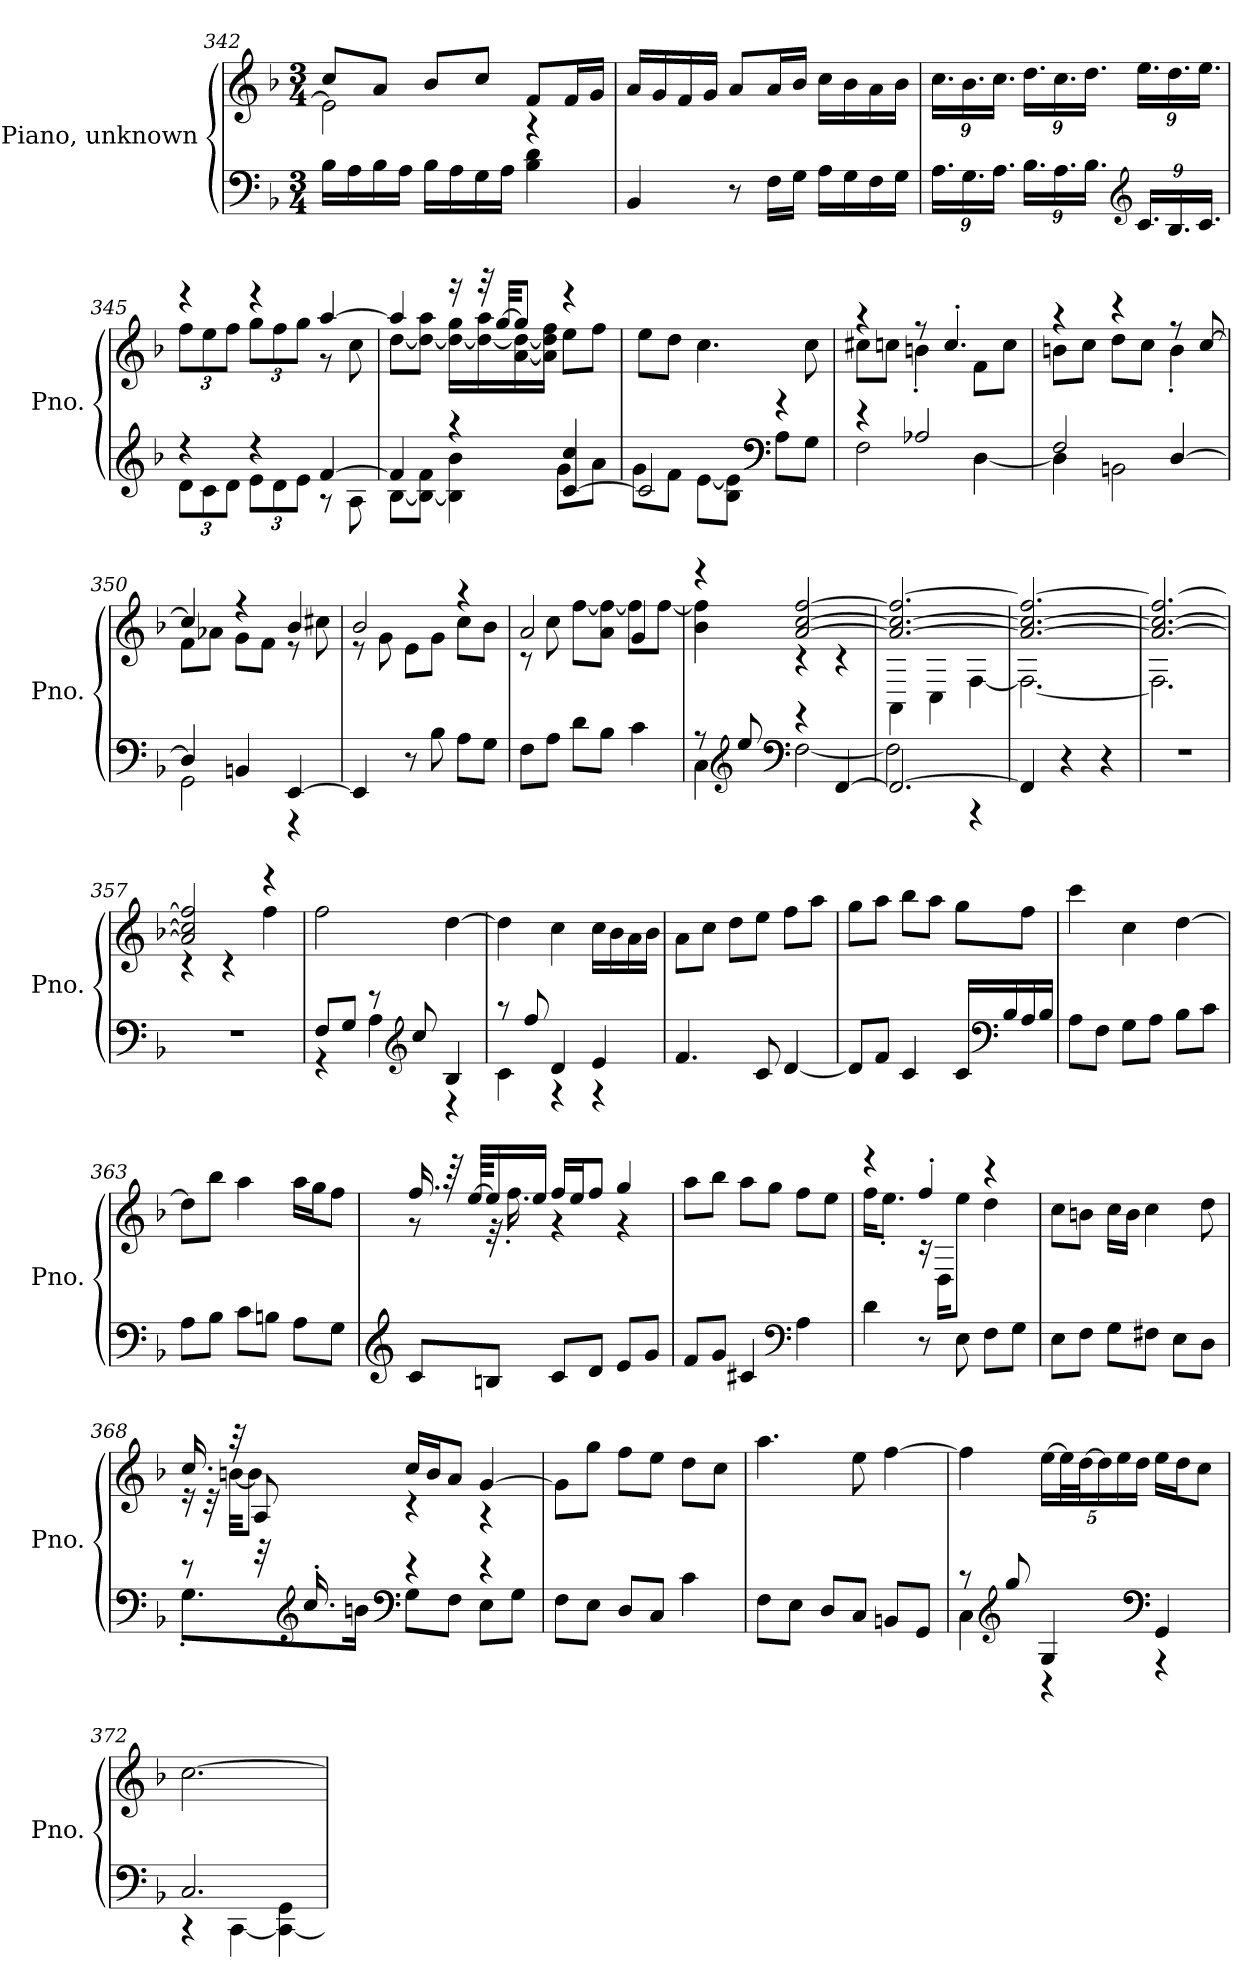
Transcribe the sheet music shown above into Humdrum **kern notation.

**kern	**kern
*part1	*part1
*staff2	*staff1
*I"Piano, unknown	*
*I'Pno.	*
*clefF4	*clefG2
*k[b-]	*k[b-]
*M3/4	*M3/4
=342	=342
*	*^
16B-\LL	8cc/L	2e-\]
16A\	.	.
16B-\	8a/J	.
16A\JJ	.	.
16B-\LL	8b-/L	.
16A\	.	.
16G\	8cc/J	.
16A\JJ	.	.
4B-\ 4d\	8f/L	4r
.	16f/L	.
.	16g/JJ	.
*	*v	*v
=343	=343
4BB-/	16a/LL
.	16g/
.	16f/
.	16g/JJ
8r	8a/L
16F\LL	16a/L
16G\JJ	16b-/JJ
16A\LL	16cc\LL
16G\	16b-\
16F\	16a\
16G\JJ	16b-\JJ
!!LO:LB:g=z
=344	=344
*Xbrackettup	*Xbrackettup
18.A\LL	18.cc\LL
18.G\	18.b-\
18.A\JJ	18.cc\JJ
18.B-\LL	18.dd\LL
18.A\	18.cc\
18.B-\JJ	18.dd\JJ
*clefG2	*
18.c/LL	18.ee\LL
18.B-/	18.dd\
18.c/JJ	18.ee\JJ
=345	=345
*^	*^
4r	12d\L	4r	12ff\L
.	12c\	.	12ee\
.	12d\J	.	12ff\J
4r	12e\L	4r	12gg\L
.	12d\	.	12ff\
.	12e\J	.	12gg\J
[4f/	8r	[4aa/	8r
.	8A\	.	8cc\
=346	=346	=346	=346
4f/]	[8B-\L	4aa/]	[8dd\L
.	8B-\_ 8f\J	.	8dd\_ 8aa\J
4r	4B-\] 4b-\	16r	16dd\_ 16gg\LL
.	.	32r	16dd\_ 16aa\
.	.	[32gg/KKL	.
.	.	8gg/J]	[16a\ 16dd\_
.	.	.	16a\] 16dd\] 16ff\JJ
[4c/ 4cc/	8g\L	4r	8ee\L
.	8a\J	.	8ff\J
*	*	*v	*v
!!LO:LB:g=z
=347	=347	=347
2c/]	8g\L	8ee\L
.	8f\J	8dd\J
.	[8e\L	4.cc\
.	8B-\ 8e\]J	.
*clefF4	*	*
4r	8A\L	.
.	8G\J	8cc\
=348	=348	=348
*	*	*^
4r	2F\	4r	8cc#X\L
.	.	.	8ccn\J
2A-X/	.	8r	4bn'\
.	.	4.cc'/	.
.	[4D\	.	8f\L
.	.	.	8cc\J
=349	=349	=349	=349
2F/	4D\]	4r	8bn\L
.	.	.	8cc\J
.	2BBn\	4r	8dd\L
.	.	.	8cc\J
[4D/	.	8r	4b'\
.	.	[8cc/	.
=350	=350	=350	=350
4D/]	2GG\	4cc/]	8f\L
.	.	.	8a-X\J
4BBn/	.	4r	8g\L
.	.	.	8f\J
[4EE/	4r	4b-/	8r
.	.	.	8cc#X\
*v	*v	*	*
=351	=351	=351
4EE/]	2b-/	8r
.	.	8g\
8r	.	8e\L
8B-\	.	8g\J
8A\L	4r	8cc\L
8G\J	.	8b-\J
!!LO:LB:g=z	!!
=352	=352	=352
8F\L	2a/	8r
8A\J	.	8cc\
8d\L	.	[8ff\L
8B-\J	.	8a\ 8ff\_J
4c\	4g/	8ff\L]
.	.	[8ff\J
=353	=353	=353
*^	*	*
8r	4C\	4r	4b-\ 4ff\]
*clefG2	*	*	*
8ee/	.	.	.
*clefF4	*	*	*
4r	[2F\	[2a/ [2cc/ [2ff/	4r
[4FF/	.	.	4r
=354	=354	=354	=354
2.FF/_	2F\]	2.a/_ 2.cc/_ 2.ff/_	4AA\
.	.	.	4C\
.	4r	.	[4F\
*v	*v	*	*
=355	=355	=355
4FF/]	2.a/_ 2.cc/_ 2.ff/_	2.F\_
4r	.	.
4r	.	.
=356	=356	=356
2.r	2.a/_ 2.cc/_ 2.ff/_	2.F\]
=357	=357	=357
2.r	2a/] 2cc/] 2ff/]	4r
.	.	4r
.	4r	4ff\
*	*v	*v
=358	=358
*^	*
8F/L	4r	2ff\
8G/J	.	.
8r	4A\	.
*clefG2	*	*
8cc/	.	.
4B-/	4r	[4dd\
!!LO:LB:g=z
=359	=359	=359
8r	4c\	4dd\]
8ff/	.	.
4d/	4r	4cc\
4e/	4r	16cc\LL
.	.	16b-\
.	.	16a\
.	.	16b-\JJ
*v	*v	*
=360	=360
4.f/	8a\L
.	8cc\J
.	8dd\L
8c/	8ee\J
[4d/	8ff\L
.	8aa\J
=361	=361
8d/L]	8gg\L
8f/J	8aa\J
4c/	8bb-\L
.	8aa\J
16c/LL	8gg\L
*clefF4	*
16B-/	.
16A/	8ff\J
16B-/JJ	.
=362	=362
8A\L	4ccc\
8F\J	.
8G\L	4cc\
8A\J	.
8B-\L	[4dd\
8c\J	.
=363	=363
8A\L	8dd\L]
8B-\J	8bb-\J
8c\L	4aa\
8Bn\J	.
8A\L	16aa\LL
.	16gg\J
8G\J	8ff\J
!!LO:LB:g=z
=364	=364
*clefG2	*
*	*^
8c/L	16.ff/	8r
.	64r	.
.	[64ee/KKLL	.
8Bn/J	16ee/]	32r
.	.	16.ff'\
.	16ee/JJ	.
8c/L	16ff/LL	4r
.	16ee/J	.
8d/J	8ff/J	.
8e/L	4gg/	4r
8g/J	.	.
*	*v	*v
=365	=365
8f/L	8aa\L
8g/J	8bb-\J
4c#X/	8aa\L
.	8gg\J
*clefF4	*
4A\	8ff\L
.	8ee\J
=366	=366
*	*^
4d\	4r	16ff\KL
.	.	8.ee'\J
8r	4ff'/	16r
.	.	16D\KL
8E\	.	8ee\J
8F\L	4r	4dd\
8G\J	.	.
*	*v	*v
=367	=367
8E\L	8cc\L
8F\J	8bn\J
8G\L	16cc\LL
.	16b\JJ
8F#X\J	4cc\
8E\L	.
8D\J	8dd\
!!LO:PB:g=z
=368	=368
*^	*^
8r	8.G'\L	16.cc/	16r
.	.	.	32r
.	.	32r	[32bn\KKL
32r	.	8A/	8b\J]
*clefG2	*	*	*
16.cc'/	.	.	.
.	16bn\Jk	.	.
*clefF4	*	*	*
4r	8G\L	16cc/LL	4r
.	.	16b/J	.
.	8F\J	8a/J	.
4r	8E\L	[4g/	4r
.	8G\J	.	.
*v	*v	*	*
*	*v	*v
=369	=369
8F\L	8g\L]
8E\J	8gg\J
8D/L	8ff\L
8C/J	8ee\J
4c\	8dd\L
.	8cc\J
=370	=370
8F\L	4.aa\
8E\J	.
8D/L	.
8C/J	8ee\
8BBn/L	[4ff\
8GG/J	.
!!LO:LB:g=z
=371	=371
*^	*
8r	4C\	4ff\]
*clefG2	*	*
8gg/	.	.
4G/	4r	[20ee\LL
.	.	40ee\L]
.	.	[40dd\J
.	.	20dd\]
.	.	20ee\
.	.	20dd\JJ
*clefF4	*	*
4GG/	4r	16ee\LL
.	.	16dd\J
.	.	8cc\J
=372	=372	=372
2.C/	4r	[2.cc\
.	[4CC\	.
.	4CC\_ 4GG\	.
*v	*v	*
=	=
*-	*-
